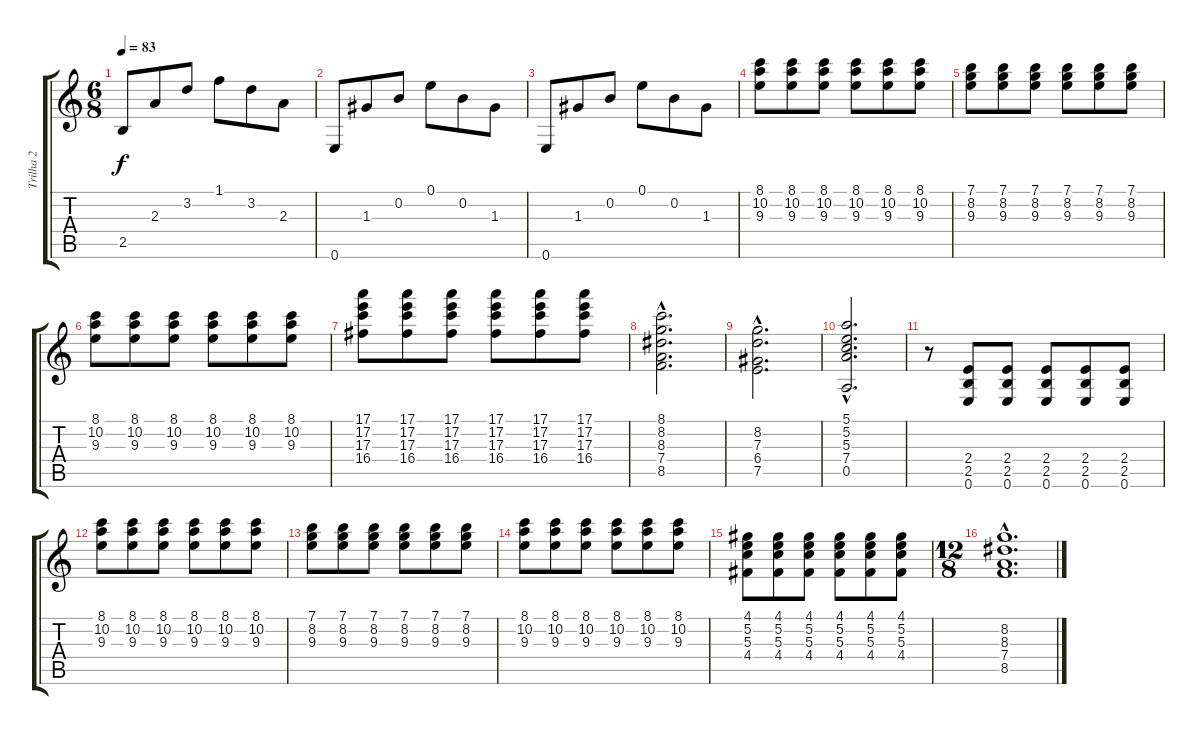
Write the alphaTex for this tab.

\track ("Trilha 2" "Trilha 2") {instrument electricguitarjazz}
\staff {score tabs}
\tuning (E4 B3 G3 D3 A2 E2) {hide}
\ts (6 8)
\tempo 83
\clef g2
\ks c
2.5.8{dy f} 2.3.8 3.2.8 1.1.8 3.2.8 2.3.8 |
0.6.8 1.3.8 0.2.8 0.1.8 0.2.8 1.3.8 |
0.6.8 1.3.8 0.2.8 0.1.8 0.2.8 1.3.8 |
(8.1 10.2 9.3).8 (8.1 10.2 9.3).8 (8.1 10.2 9.3).8 (8.1 10.2 9.3).8 (8.1 10.2 9.3).8 (8.1 10.2 9.3).8 |
(7.1 8.2 9.3).8 (7.1 8.2 9.3).8 (7.1 8.2 9.3).8 (7.1 8.2 9.3).8 (7.1 8.2 9.3).8 (7.1 8.2 9.3).8 |
(8.1 10.2 9.3).8 (8.1 10.2 9.3).8 (8.1 10.2 9.3).8 (8.1 10.2 9.3).8 (8.1 10.2 9.3).8 (8.1 10.2 9.3).8 |
(17.1 17.2 17.3 16.4).8 (17.1 17.2 17.3 16.4).8 (17.1 17.2 17.3 16.4).8 (17.1 17.2 17.3 16.4).8 (17.1 17.2 17.3 16.4).8 (17.1 17.2 17.3 16.4).8 |
(8.1{hac} 8.2{hac} 8.3{hac} 7.4{hac} 8.5{hac}).2{d} |
(8.2{hac} 7.3{hac} 6.4{hac} 7.5{hac}).2{d} |
(5.1{hac} 5.2{hac} 5.3{hac} 7.4{hac} 0.5{hac}).2{d} |
r.8 (2.4 2.5 0.6).8 (2.4 2.5 0.6).8 (2.4 2.5 0.6).8 (2.4 2.5 0.6).8 (2.4 2.5 0.6).8 |
(8.1 10.2 9.3).8 (8.1 10.2 9.3).8 (8.1 10.2 9.3).8 (8.1 10.2 9.3).8 (8.1 10.2 9.3).8 (8.1 10.2 9.3).8 |
(7.1 8.2 9.3).8 (7.1 8.2 9.3).8 (7.1 8.2 9.3).8 (7.1 8.2 9.3).8 (7.1 8.2 9.3).8 (7.1 8.2 9.3).8 |
(8.1 10.2 9.3).8 (8.1 10.2 9.3).8 (8.1 10.2 9.3).8 (8.1 10.2 9.3).8 (8.1 10.2 9.3).8 (8.1 10.2 9.3).8 |
(4.1 5.2 5.3 4.4).8 (4.1 5.2 5.3 4.4).8 (4.1 5.2 5.3 4.4).8 (4.1 5.2 5.3 4.4).8 (4.1 5.2 5.3 4.4).8 (4.1 5.2 5.3 4.4).8 |
\ts (12 8)
(8.2{hac} 8.3{hac} 7.4{hac} 8.5{hac}).1{d}
